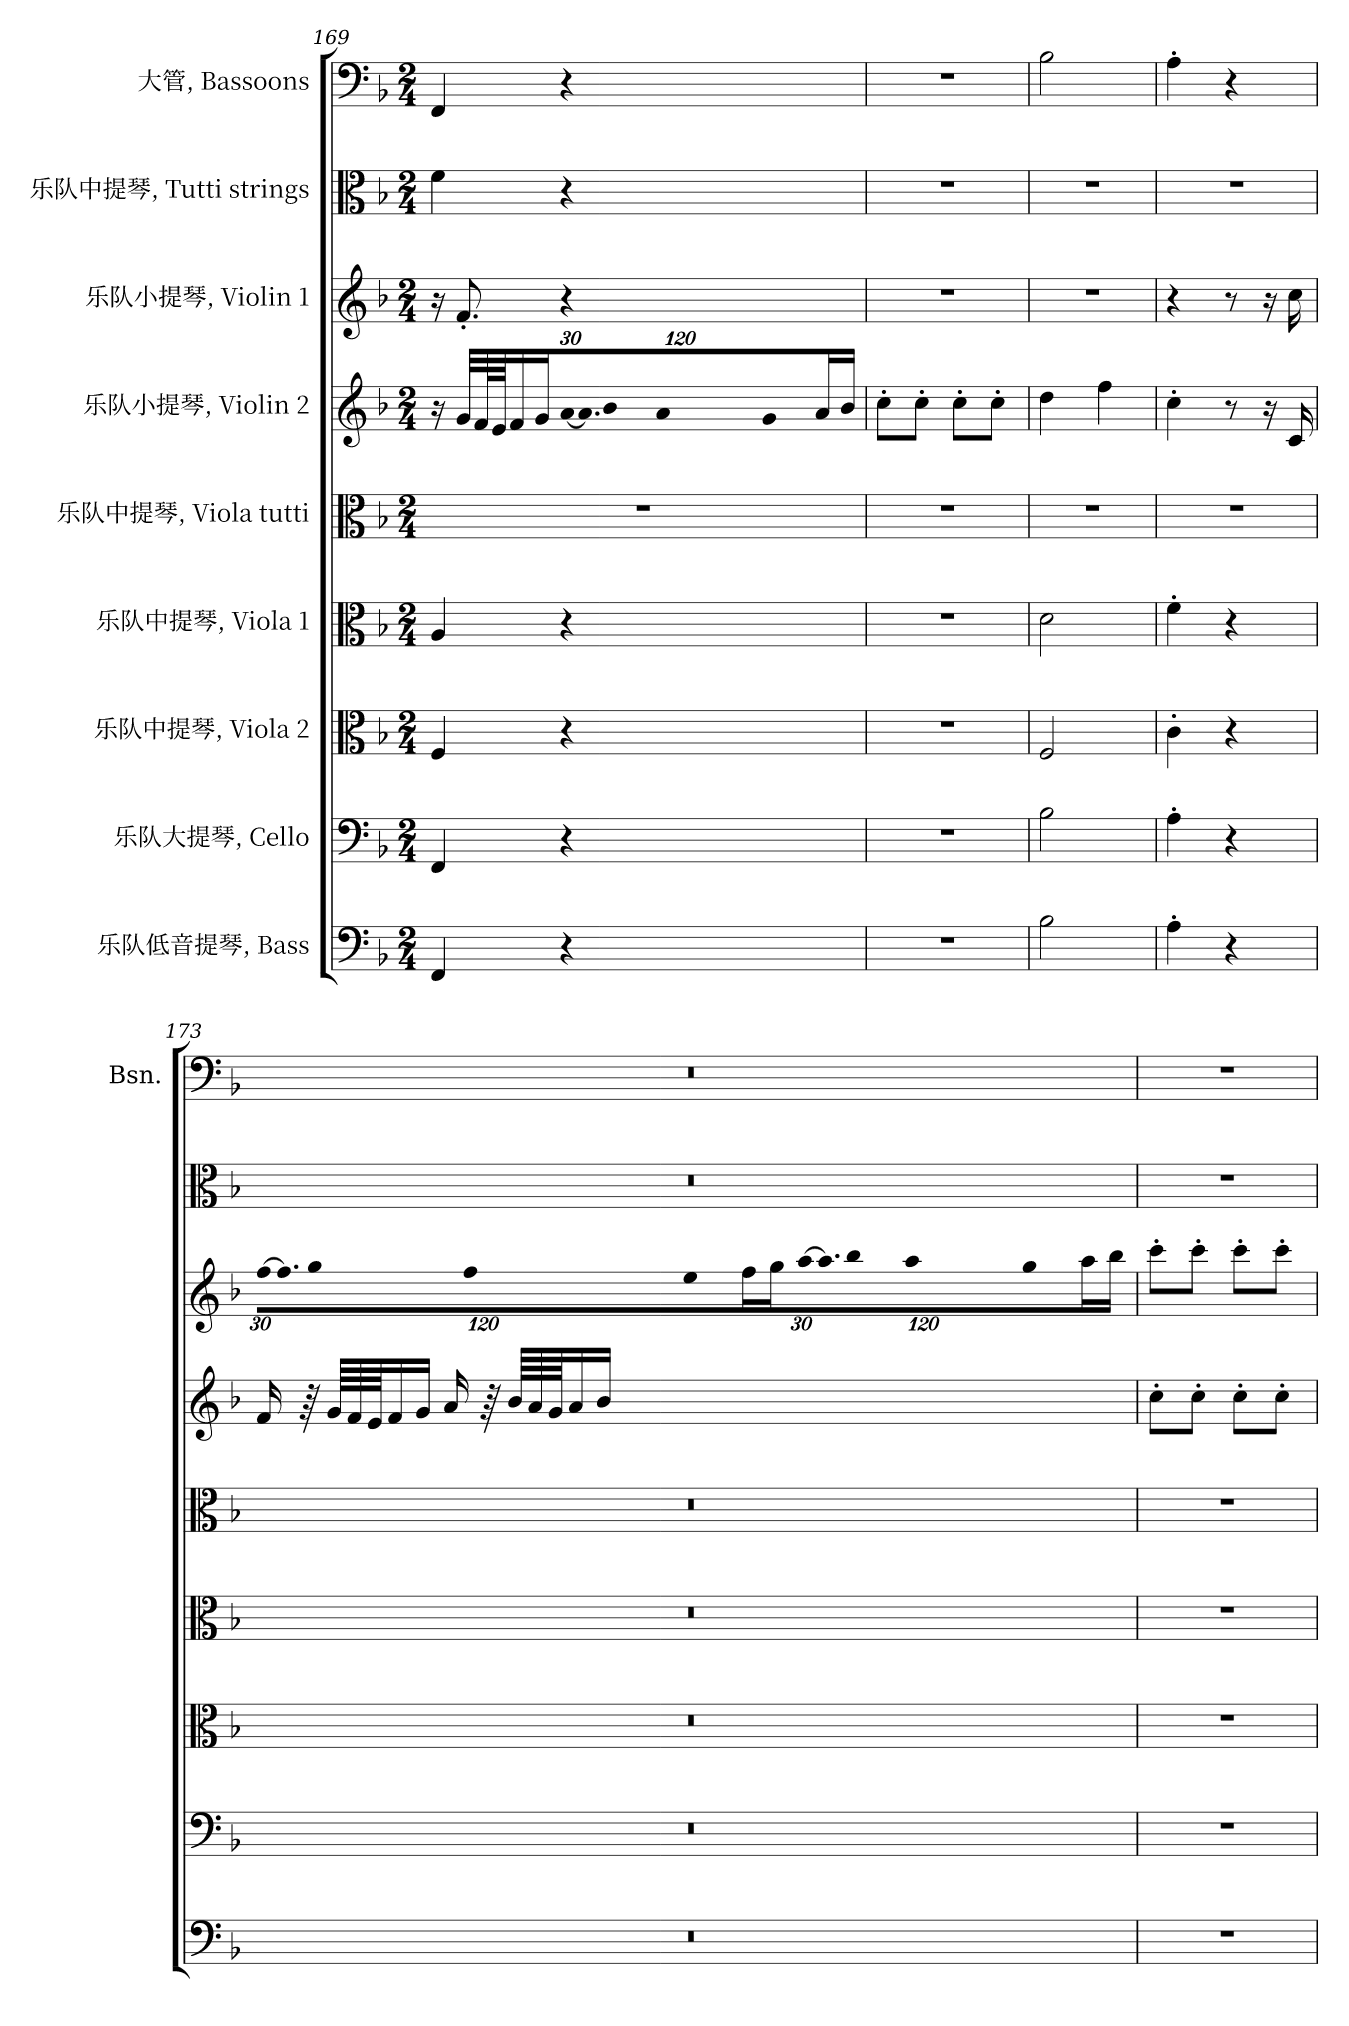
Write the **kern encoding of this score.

**kern	**kern	**kern	**kern	**kern	**kern	**kern	**kern	**kern
*part9	*part8	*part7	*part6	*part5	*part4	*part3	*part2	*part1
*staff9	*staff8	*staff7	*staff6	*staff5	*staff4	*staff3	*staff2	*staff1
*I"乐队低音提琴, Bass	*I"乐队大提琴, Cello	*I"乐队中提琴, Viola 2	*I"乐队中提琴, Viola 1	*I"乐队中提琴, Viola tutti	*I"乐队小提琴, Violin 2	*I"乐队小提琴, Violin 1	*I"乐队中提琴, Tutti strings	*I"大管, Bassoons
*	*	*	*	*	*	*	*	*I'Bsn.
*clefF4	*clefF4	*clefC3	*clefC3	*clefC3	*clefG2	*clefG2	*clefC3	*clefF4
*ITrd7c12	*	*	*	*	*	*	*	*
*k[b-]	*k[b-]	*k[b-]	*k[b-]	*k[b-]	*k[b-]	*k[b-]	*k[b-]	*k[b-]
*M2/4	*M2/4	*M2/4	*M2/4	*M2/4	*M2/4	*M2/4	*M2/4	*M2/4
*MM45	*MM45	*MM45	*MM45	*MM45	*MM45	*MM45	*MM45	*MM45
=169	=169	=169	=169	=169	=169	=169	=169	=169
4FFF/	4FF/	4F/	4A/	2r	16r	16r	4f\	4FF/
.	.	.	.	.	32g/LLL	8.f'/	.	.
.	.	.	.	.	64f/L	.	.	.
.	.	.	.	.	64e/JJ	.	.	.
.	.	.	.	.	16f/	.	.	.
.	.	.	.	.	16g/	.	.	.
*	*	*	*	*	*Xbrackettup	*	*	*
*	*	*	*	*	*	*	*	*MM47
!	!	!	!	!	!LO:N:vis=256%9	!	!	!
4r	4r	4r	4r	.	[960%17a/KL	4r	4r	4r
!	!	!	!	!	!LO:N:vis=32.	!	!	!
.	.	.	.	.	1920%103a/]	.	.	.
!	!	!	!	!	!LO:N:vis=256%9	!	!	!
.	.	.	.	.	960%17b-/L	.	.	.
!	!	!	!	!	!LO:N:vis=256%9	!	!	!
.	.	.	.	.	960%17a/	.	.	.
.	.	.	.	.	1920ryy	.	.	.
!	!	!	!	!	!LO:N:vis=256%9	!	!	!
.	.	.	.	.	960%17g/JJ	.	.	.
.	.	.	.	.	16a/	.	.	.
.	.	.	.	.	16b-/JJ	.	.	.
=170	=170	=170	=170	=170	=170	=170	=170	=170
*	*	*	*	*	*	*	*	*MM46
2r	2r	2r	2r	2r	8cc'\L	2r	2r	2r
.	.	.	.	.	8cc'\J	.	.	.
.	.	.	.	.	8cc'\L	.	.	.
.	.	.	.	.	8cc'\J	.	.	.
=171	=171	=171	=171	=171	=171	=171	=171	=171
*	*	*	*	*	*	*	*	*MM47
2BB-\	2B-\	2F/	2d\	2r	4dd\	2r	2r	2B-\
.	.	.	.	.	4ff\	.	.	.
=172	=172	=172	=172	=172	=172	=172	=172	=172
*	*	*	*	*	*	*	*	*MM46
4AA'\	4A'\	4c'\	4f'\	2r	4cc'\	4r	2r	4A'\
4r	4r	4r	4r	.	8r	8r	.	4r
.	.	.	.	.	16r	16r	.	.
.	.	.	.	.	16c/	16cc\	.	.
!!LO:PB:g=z
=173	=173	=173	=173	=173	=173	=173	=173	=173
*	*	*	*	*	*	*Xbrackettup	*	*
*	*	*	*	*	*	*	*	*MM47
!	!	!	!	!	!	!LO:N:vis=256%9	!	!
2r	2r	2r	2r	2r	16f/	[960%17ff\KLLL	2r	2r
!	!	!	!	!	!	!LO:N:vis=32.	!	!
.	.	.	.	.	.	1920%103ff\]	.	.
.	.	.	.	.	64r	.	.	.
!	!	!	!	!	!	!LO:N:vis=256%9	!	!
.	.	.	.	.	.	960%17gg\L	.	.
.	.	.	.	.	64g/LLLL	.	.	.
!	!	!	!	!	!	!LO:N:vis=256%9	!	!
.	.	.	.	.	.	960%17ff\	.	.
.	.	.	.	.	64f/	.	.	.
.	.	.	.	.	.	1920ryy	.	.
!	!	!	!	!	!	!LO:N:vis=256%9	!	!
.	.	.	.	.	.	960%17ee\JJ	.	.
.	.	.	.	.	64e/JJ	.	.	.
.	.	.	.	.	16f/	16ff\	.	.
.	.	.	.	.	16g/JJ	16gg\	.	.
!	!	!	!	!	!	!LO:N:vis=256%9	!	!
.	.	.	.	.	16a/	[960%17aa\KL	.	.
!	!	!	!	!	!	!LO:N:vis=32.	!	!
.	.	.	.	.	.	1920%103aa\]	.	.
.	.	.	.	.	64r	.	.	.
!	!	!	!	!	!	!LO:N:vis=256%9	!	!
.	.	.	.	.	.	960%17bb-\L	.	.
.	.	.	.	.	64b-/LLLL	.	.	.
!	!	!	!	!	!	!LO:N:vis=256%9	!	!
.	.	.	.	.	.	960%17aa\	.	.
.	.	.	.	.	64a/	.	.	.
.	.	.	.	.	.	1920ryy	.	.
!	!	!	!	!	!	!LO:N:vis=256%9	!	!
.	.	.	.	.	.	960%17gg\JJ	.	.
.	.	.	.	.	64g/JJ	.	.	.
.	.	.	.	.	16a/	16aa\	.	.
.	.	.	.	.	16b-/JJ	16bb-\JJ	.	.
=174	=174	=174	=174	=174	=174	=174	=174	=174
*	*	*	*	*	*	*	*	*MM46
2r	2r	2r	2r	2r	8cc'\L	8ccc'\L	2r	2r
.	.	.	.	.	8cc'\J	8ccc'\J	.	.
.	.	.	.	.	8cc'\L	8ccc'\L	.	.
.	.	.	.	.	8cc'\J	8ccc'\J	.	.
=	=	=	=	=	=	=	=	=
*-	*-	*-	*-	*-	*-	*-	*-	*-
